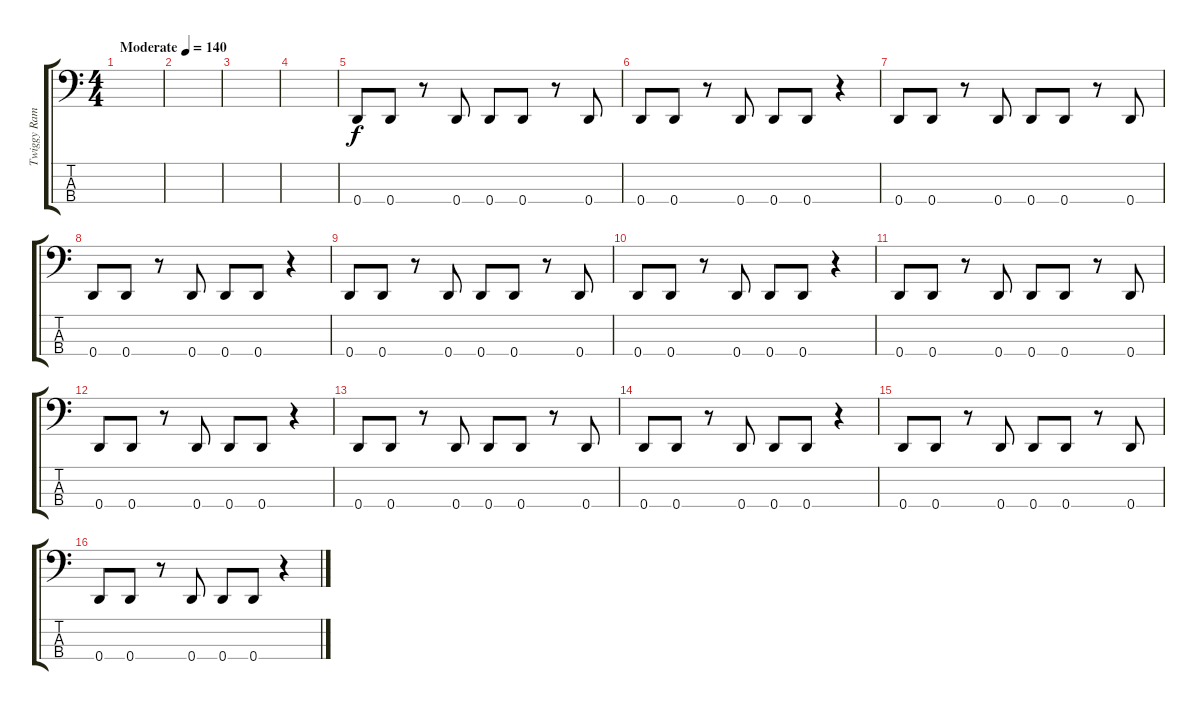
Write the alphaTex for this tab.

\track ("Twiggy Ramirez" "Twiggy Ram") {instrument electricbassfinger}
\staff {score tabs}
\tuning (G2 D2 A1 D1) {hide}
\ts (4 4)
\tempo (140 "Moderate")
\clef f4
\ks c
|
|
|
|
0.4.8 0.4.8 r.8 0.4.8 0.4.8 0.4.8 r.8 0.4.8 |
0.4.8 0.4.8 r.8 0.4.8 0.4.8 0.4.8 r.4 |
0.4.8 0.4.8 r.8 0.4.8 0.4.8 0.4.8 r.8 0.4.8 |
0.4.8 0.4.8 r.8 0.4.8 0.4.8 0.4.8 r.4 |
0.4.8 0.4.8 r.8 0.4.8 0.4.8 0.4.8 r.8 0.4.8 |
0.4.8 0.4.8 r.8 0.4.8 0.4.8 0.4.8 r.4 |
0.4.8 0.4.8 r.8 0.4.8 0.4.8 0.4.8 r.8 0.4.8 |
0.4.8 0.4.8 r.8 0.4.8 0.4.8 0.4.8 r.4 |
0.4.8 0.4.8 r.8 0.4.8 0.4.8 0.4.8 r.8 0.4.8 |
0.4.8 0.4.8 r.8 0.4.8 0.4.8 0.4.8 r.4 |
0.4.8 0.4.8 r.8 0.4.8 0.4.8 0.4.8 r.8 0.4.8 |
0.4.8 0.4.8 r.8 0.4.8 0.4.8 0.4.8 r.4
